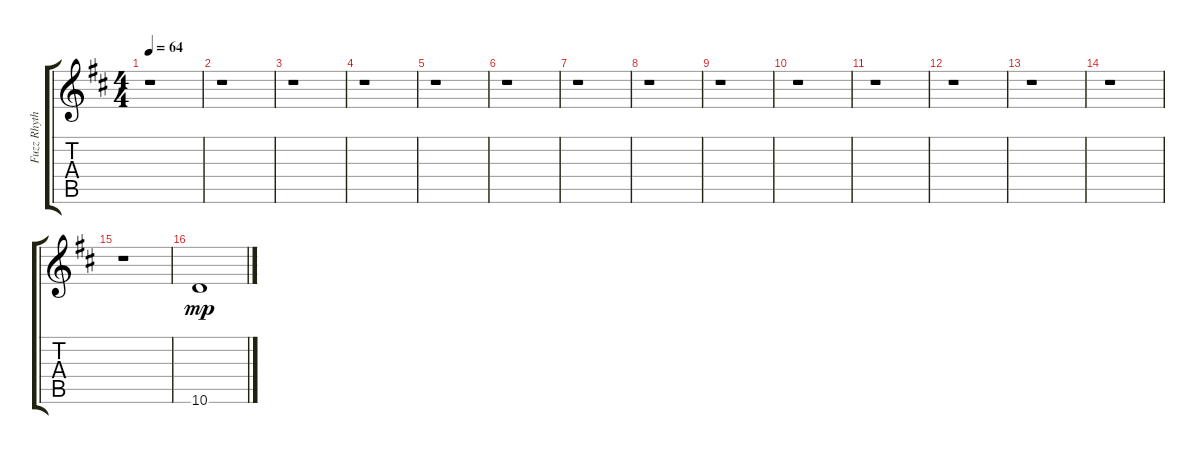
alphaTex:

\track ("Fuzz Rhythm" "Fuzz Rhyth") {instrument guitarharmonics}
\staff {score tabs}
\tuning (E4 B3 G3 D3 A2 E2) {hide}
\ts (4 4)
\tempo 64
\clef g2
\ks d
r.1{dy mp} |
r.1 |
r.1 |
r.1 |
r.1 |
r.1 |
r.1 |
r.1 |
r.1 |
r.1 |
r.1 |
r.1 |
r.1 |
r.1 |
r.1 |
10.6.1
